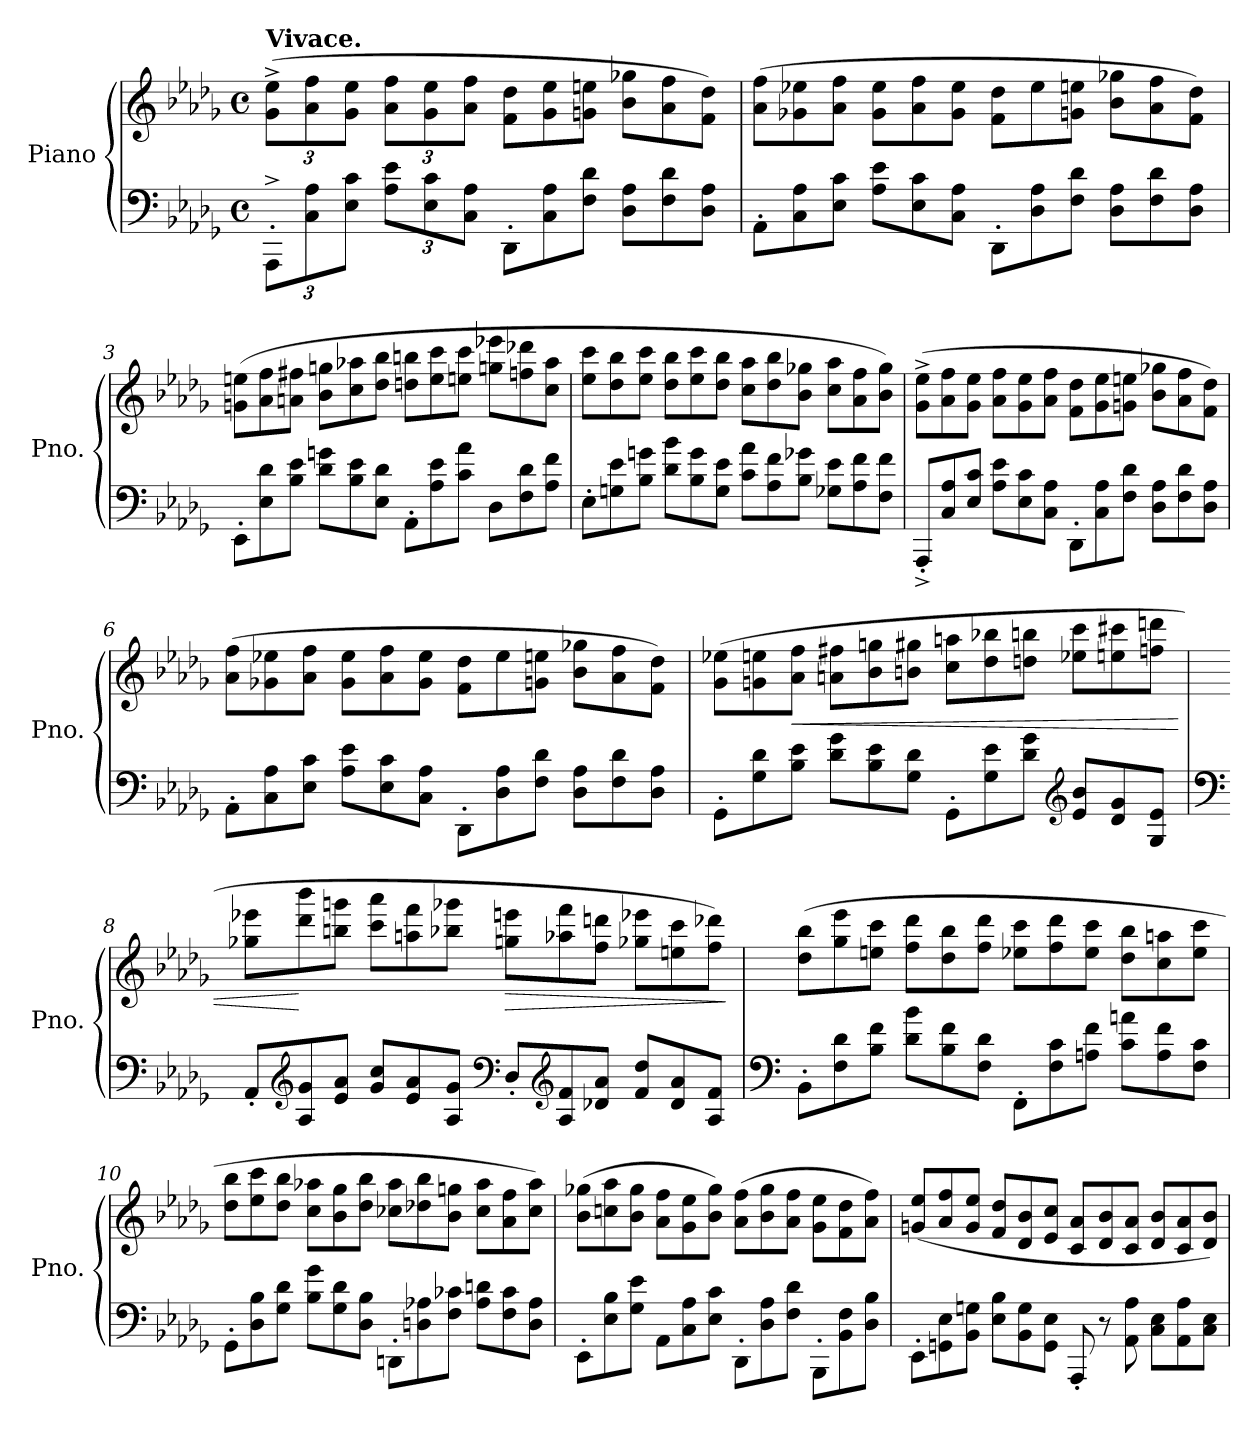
**kern	**kern	**dynam
*part1	*part1	*part1
*staff2	*staff1	*staff1/2
*I"Piano	*	*
*I'Pno.	*	*
*clefF4	*clefG2	*
*k[b-e-a-d-g-]	*k[b-e-a-d-g-]	*
*M4/4	*M4/4	*
*met(c)	*met(c)	*
*MM138	*MM138	*
=1	=1	=1
!	!LO:TX:a:B:t=Vivace.	!
!	!	!LO:DY:a=2
!	!	!LO:DY:n=1:b
12AAA-^'\L	(12g-\^ 12ee-\^L	other-dynamics mp
12C\ 12A-\	12a-\ 12ff\	.
12E-\ 12c\J	12g-\ 12ee-\J	.
12A-\ 12e-\L	12a-\ 12ff\L	.
!	!	!LO:DY:n=2:a
12E-\ 12c\	12g-\ 12ee-\	other-dynamics
12C\ 12A-\J	12a-\ 12ff\J	.
*Xtuplet	*Xtuplet	*
12DD-'\L	12f\ 12dd-\L	.
12C\ 12A-\	12g-\ 12ee-\	.
12F\ 12d-\J	12gn\ 12een\J	.
12D-\ 12A-\L	12b-\ 12gg-X\L	.
12F\ 12d-\	12a-\ 12ff\	.
12D-\ 12A-\J	12f\ 12dd-\J)	.
=2	=2	=2
12AA-'\L	(12a-\ 12ff\L	.
12C\ 12A-\	12g-X\ 12ee-X\	.
12E-\ 12c\J	12a-\ 12ff\J	.
12A-\ 12e-\L	12g-\ 12ee-\L	.
12E-\ 12c\	12a-\ 12ff\	.
12C\ 12A-\J	12g-\ 12ee-\J	.
12DD-'\L	12f\ 12dd-\L	.
12D-\ 12A-\	12ee-\	.
12F\ 12d-\J	12gn\ 12een\J	.
12D-\ 12A-\L	12b-\ 12gg-X\L	.
12F\ 12d-\	12a-\ 12ff\	.
12D-\ 12A-\J	12f\ 12dd-\J)	.
!!LO:LB:g=z
=3	=3	=3
12EE-'\L	(12gn\ 12een\L	.
12E-\ 12d-\	12a-\ 12ff\	.
12B-\ 12e-\J	12an\ 12ff#X\J	.
12d-\ 12gn\L	12b-\ 12ggn\L	.
12B-\ 12e-\	12cc\ 12aa-X\	.
12E-\ 12d-\J	12dd-\ 12bb-\J	.
12AA-'\L	12ddn\ 12bbn\L	.
12A-\ 12e-\	12ee\ 12ccc\	.
12c\ 12a-\J	12een\ 12ccc\J	.
12D-\L	12ggn\ 12eee-X\L	.
12F\ 12d-\	12ffn\ 12ddd-X\	.
12A-\ 12f\J	12cc\ 12aa-\J	.
=4	=4	=4
12E-'\L	12ee-\ 12ccc\L	.
12Gn\ 12e-\	12dd-\ 12bb-\	.
12B-\ 12gn\J	12ee-\ 12ccc\J	.
12d-\ 12b-\L	12dd-\ 12bb-\L	.
12B-\ 12g\	12ee-\ 12ccc\	.
12G\ 12e-\J	12dd-\ 12bb-\J	.
12c\ 12a-\L	12cc\ 12aa-\L	.
12A-\ 12f\	12dd-\ 12bb-\	.
12B-\ 12g-X\J	12b-\ 12gg-X\J	.
12G-X\ 12e-\L	12cc\ 12aa-\L	.
12A-\ 12f\	12a-\ 12ff\	.
12F\ 12f\J	12b-\ 12gg-\J)	.
!!LO:LB:g=z
=5	=5	=5
12AAA-^'/L	(12g-\^ 12ee-\^L	.
12C/ 12A-/	12a-\ 12ff\	.
12E-/ 12c/J	12g-\ 12ee-\J	.
12A-\ 12e-\L	12a-\ 12ff\L	.
12E-\ 12c\	12g-\ 12ee-\	.
12C\ 12A-\J	12a-\ 12ff\J	.
12DD-'\L	12f\ 12dd-\L	.
12C\ 12A-\	12g-\ 12ee-\	.
12F\ 12d-\J	12gn\ 12een\J	.
12D-\ 12A-\L	12b-\ 12gg-X\L	.
12F\ 12d-\	12a-\ 12ff\	.
12D-\ 12A-\J	12f\ 12dd-\J)	.
=6	=6	=6
12AA-'\L	(12a-\ 12ff\L	.
12C\ 12A-\	12g-X\ 12ee-X\	.
12E-\ 12c\J	12a-\ 12ff\J	.
12A-\ 12e-\L	12g-\ 12ee-\L	.
12E-\ 12c\	12a-\ 12ff\	.
12C\ 12A-\J	12g-\ 12ee-\J	.
12DD-'\L	12f\ 12dd-\L	.
12D-\ 12A-\	12ee-\	.
12F\ 12d-\J	12gn\ 12een\J	.
12D-\ 12A-\L	12b-\ 12gg-X\L	.
12F\ 12d-\	12a-\ 12ff\	.
12D-\ 12A-\J	12f\ 12dd-\J)	.
!!LO:LB:g=z
=7	=7	=7
12GG-'\L	(12g-\ 12ee-X\L	.
12G-\ 12d-\	12gn\ 12een\	.
!	!	!LO:HP:b
12B-\ 12e-\J	12a-\ 12ff\J	<
12d-\ 12g-\L	12an\ 12ff#X\L	.
12B-\ 12e-\	12b-\ 12ggn\	.
12G-\ 12d-\J	12bn\ 12gg#X\J	.
12GG-'\L	12cc\ 12aan\L	.
12G-\ 12e-\	12dd-\ 12bb-X\	.
12d-\ 12g-\J	12ddn\ 12bbn\J	.
*clefG2	*	*
12e-/ 12b-/L	12ee-X\ 12ccc\L	.
12d-/ 12g-/	12een\ 12ccc#X\	.
12G-/ 12e-/J	12ffn\ 12dddn\J	.
!!LO:LB:g=z
=8	=8	=8
*clefF4	*	*
12AA-'/L	12gg-X\ 12eee-X\L	.
*clefG2	*	*
12A-/ 12g-/	12ddd-\ 12bbb-\	[
12e-/ 12a-/J	12bbn\ 12gggn\J	.
12g-/ 12cc/L	12ccc\ 12aaa-\L	.
12e-/ 12a-/	12aan\ 12fff\	.
12A-/ 12g-/J	12bb-X\ 12ggg-X\J	.
*clefF4	*	*
!	!	!LO:HP:b
12D-'/L	12ggn\ 12eeen\L	>
*clefG2	*	*
12A-/ 12f/	12aa-X\ 12fff\	.
12d-X/ 12a-/J	12ff\ 12dddn\J	.
12f/ 12dd-/L	12gg-X\ 12eee-X\L	.
12d-/ 12a-/	12een\ 12ccc\	.
12A-/ 12f/J	12ff\ 12ddd-X\J)	.
.	.	]
!!LO:PB:g=z
=9	=9	=9
*clefF4	*	*
12BB-'\L	(12dd-\ 12bb-\L	.
12F\ 12d-\	12gg-\ 12eee-\	.
12B-\ 12f\J	12een\ 12ccc\J	.
12d-\ 12b-\L	12ff\ 12ddd-\L	.
12B-\ 12f\	12dd-\ 12bb-\	.
12F\ 12d-\J	12ff\ 12ddd-\J	.
12FF'\L	12ee-X\ 12ccc\L	.
12F\ 12c\	12ff\ 12ddd-\	.
12An\ 12f\J	12ee-\ 12ccc\J	.
12c\ 12an\L	12dd-\ 12bb-\L	.
12A\ 12f\	12cc\ 12aan\	.
12F\ 12c\J	12ee-\ 12ccc\J	.
=10	=10	=10
12GG-'\L	12dd-\ 12bb-\L	.
12D-\ 12B-\	12ee-\ 12ccc\	.
12G-\ 12d-\J	12dd-\ 12bb-\J	.
12B-\ 12g-\L	12cc\ 12aa-X\L	.
12G-\ 12d-\	12b-\ 12gg-\	.
12D-\ 12B-\J	12dd-\ 12bb-\J	.
12DDn'\L	12cc-X\ 12aa-\L	.
12Dn\ 12A-X\	12dd-X\ 12bb-\	.
12F\ 12c-X\J	12b-\ 12ggn\J	.
12A-\ 12dn\L	12cc-\ 12aa-\L	.
12F\ 12c-\	12a-\ 12ff\	.
12D\ 12A-\J	12cc-\ 12aa-\J)	.
!!LO:LB:g=z
=11	=11	=11
12EE-'\L	(12b-\ 12gg-X\L	.
12E-\ 12B-\	12ccn\ 12aa-\	.
12G-\ 12e-\J	12b-\ 12gg-\J	.
12AA-\L	12a-\ 12ff\L	.
12C\ 12A-\	12g-\ 12ee-\	.
12E-\ 12c\J	12b-\ 12gg-\J)	.
12DD-'\L	(12a-\ 12ff\L	.
12D-\ 12A-\	12b-\ 12gg-\	.
12F\ 12d-\J	12a-\ 12ff\J	.
12BBB-'\L	12g-\ 12ee-\L	.
12BB-\ 12F\	12f\ 12dd-\	.
12D-\ 12B-\J	12a-\ 12ff\J)	.
=12	=12	=12
12EE-'\L	(12gn/ 12ee-/L	.
12GGn\ 12E-\	12a-/ 12ff/	.
12BB-\ 12Gn\J	12g/ 12ee-/J	.
12E-\ 12B-\L	12f/ 12dd-/L	.
12BB-\ 12G\	12d-/ 12b-/	.
12GG\ 12E-\J	12e-/ 12cc/J	.
12AAA-'/	12c/ 12a-/L	.
12r	12d-/ 12b-/	.
12AA-\ 12A-\	12c/ 12a-/J	.
12C\ 12E-\L	12d-/ 12b-/L	.
12AA-\ 12A-\	12c/ 12a-/	.
12C\ 12E-\J	12d-/ 12b-/J)	.
=	=	=
*-	*-	*-
